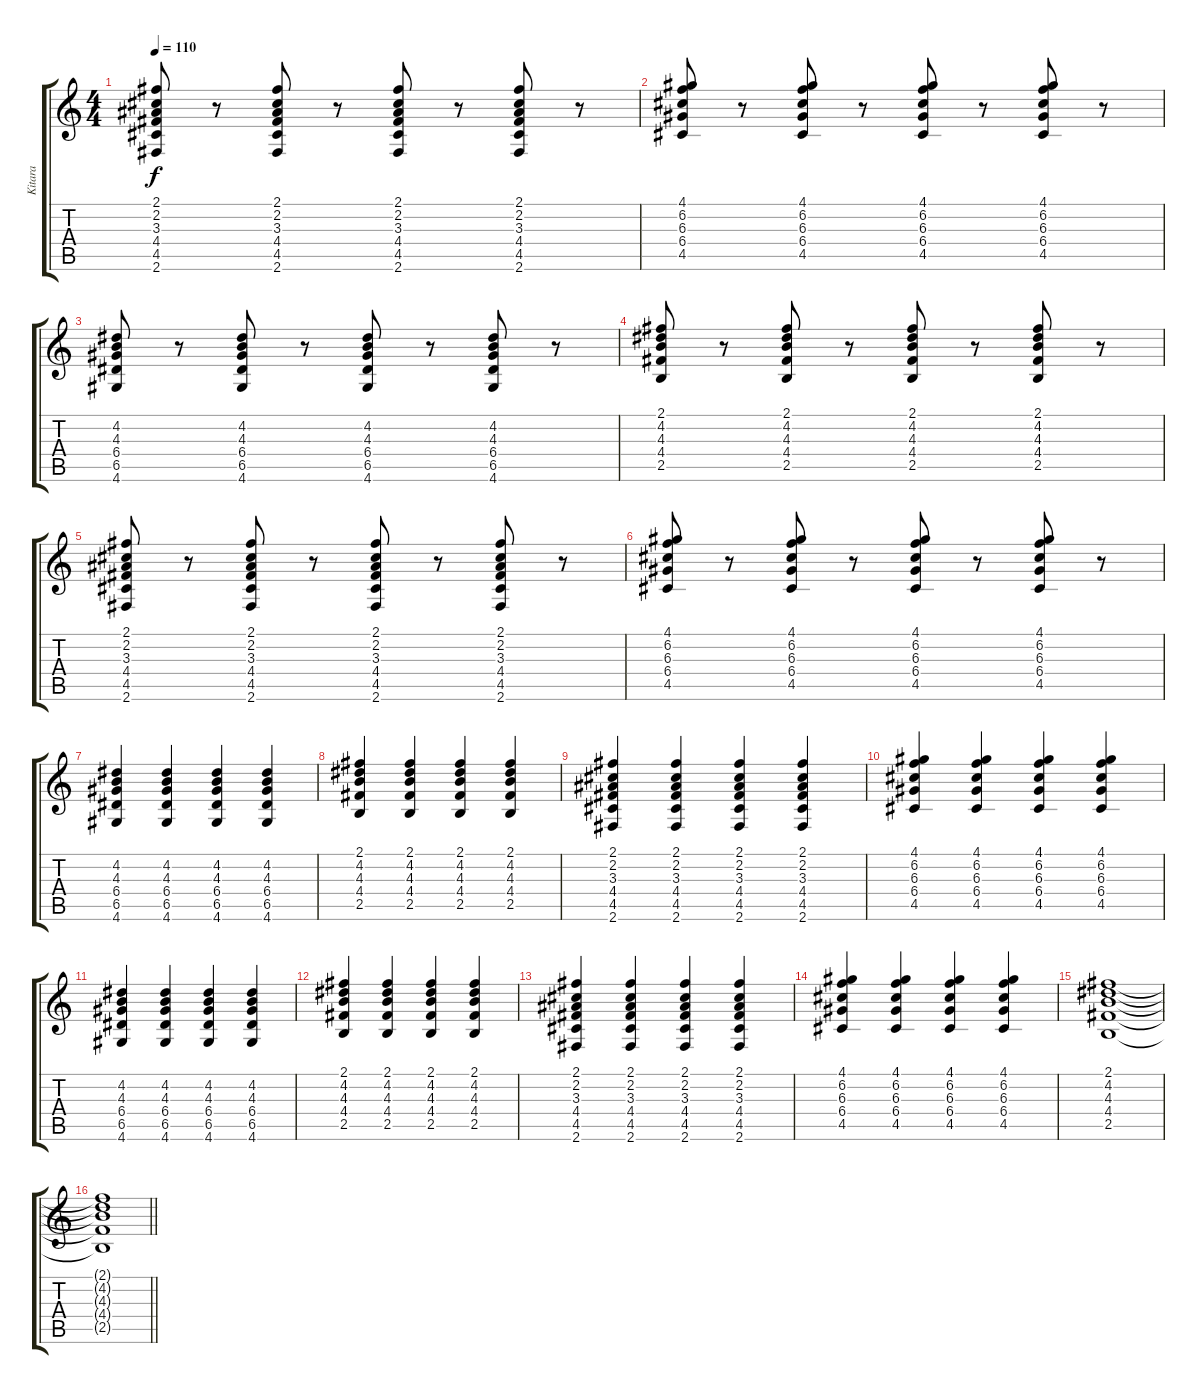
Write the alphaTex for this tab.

\track ("Kitara" "Kitara") {instrument acousticguitarsteel}
\staff {score tabs}
\tuning (E4 B3 G3 D3 A2 E2) {hide}
\ts (4 4)
\tempo 110
\clef g2
\ks c
(2.1 2.2 3.3 4.4 4.5 2.6).8{dy f} r.8 (2.1 2.2 3.3 4.4 4.5 2.6).8 r.8 (2.1 2.2 3.3 4.4 4.5 2.6).8 r.8 (2.1 2.2 3.3 4.4 4.5 2.6).8 r.8 |
(4.1 6.2 6.3 6.4 4.5).8 r.8 (4.1 6.2 6.3 6.4 4.5).8 r.8 (4.1 6.2 6.3 6.4 4.5).8 r.8 (4.1 6.2 6.3 6.4 4.5).8 r.8 |
(4.2 4.3 6.4 6.5 4.6).8 r.8 (4.2 4.3 6.4 6.5 4.6).8 r.8 (4.2 4.3 6.4 6.5 4.6).8 r.8 (4.2 4.3 6.4 6.5 4.6).8 r.8 |
(2.1 4.2 4.3 4.4 2.5).8 r.8 (2.1 4.2 4.3 4.4 2.5).8 r.8 (2.1 4.2 4.3 4.4 2.5).8 r.8 (2.1 4.2 4.3 4.4 2.5).8 r.8 |
(2.1 2.2 3.3 4.4 4.5 2.6).8 r.8 (2.1 2.2 3.3 4.4 4.5 2.6).8 r.8 (2.1 2.2 3.3 4.4 4.5 2.6).8 r.8 (2.1 2.2 3.3 4.4 4.5 2.6).8 r.8 |
(4.1 6.2 6.3 6.4 4.5).8 r.8 (4.1 6.2 6.3 6.4 4.5).8 r.8 (4.1 6.2 6.3 6.4 4.5).8 r.8 (4.1 6.2 6.3 6.4 4.5).8 r.8 |
(4.2 4.3 6.4 6.5 4.6).4 (4.2 4.3 6.4 6.5 4.6).4 (4.2 4.3 6.4 6.5 4.6).4 (4.2 4.3 6.4 6.5 4.6).4 |
(2.1 4.2 4.3 4.4 2.5).4 (2.1 4.2 4.3 4.4 2.5).4 (2.1 4.2 4.3 4.4 2.5).4 (2.1 4.2 4.3 4.4 2.5).4 |
(2.1 2.2 3.3 4.4 4.5 2.6).4 (2.1 2.2 3.3 4.4 4.5 2.6).4 (2.1 2.2 3.3 4.4 4.5 2.6).4 (2.1 2.2 3.3 4.4 4.5 2.6).4 |
(4.1 6.2 6.3 6.4 4.5).4 (4.1 6.2 6.3 6.4 4.5).4 (4.1 6.2 6.3 6.4 4.5).4 (4.1 6.2 6.3 6.4 4.5).4 |
(4.2 4.3 6.4 6.5 4.6).4 (4.2 4.3 6.4 6.5 4.6).4 (4.2 4.3 6.4 6.5 4.6).4 (4.2 4.3 6.4 6.5 4.6).4 |
(2.1 4.2 4.3 4.4 2.5).4 (2.1 4.2 4.3 4.4 2.5).4 (2.1 4.2 4.3 4.4 2.5).4 (2.1 4.2 4.3 4.4 2.5).4 |
(2.1 2.2 3.3 4.4 4.5 2.6).4 (2.1 2.2 3.3 4.4 4.5 2.6).4 (2.1 2.2 3.3 4.4 4.5 2.6).4 (2.1 2.2 3.3 4.4 4.5 2.6).4 |
(4.1 6.2 6.3 6.4 4.5).4 (4.1 6.2 6.3 6.4 4.5).4 (4.1 6.2 6.3 6.4 4.5).4 (4.1 6.2 6.3 6.4 4.5).4 |
(2.1 4.2 4.3 4.4 2.5).1 |
\barLineRight lightlight
(2.1{t} 4.2{t} 4.3{t} 4.4{t} 2.5{t}).1
